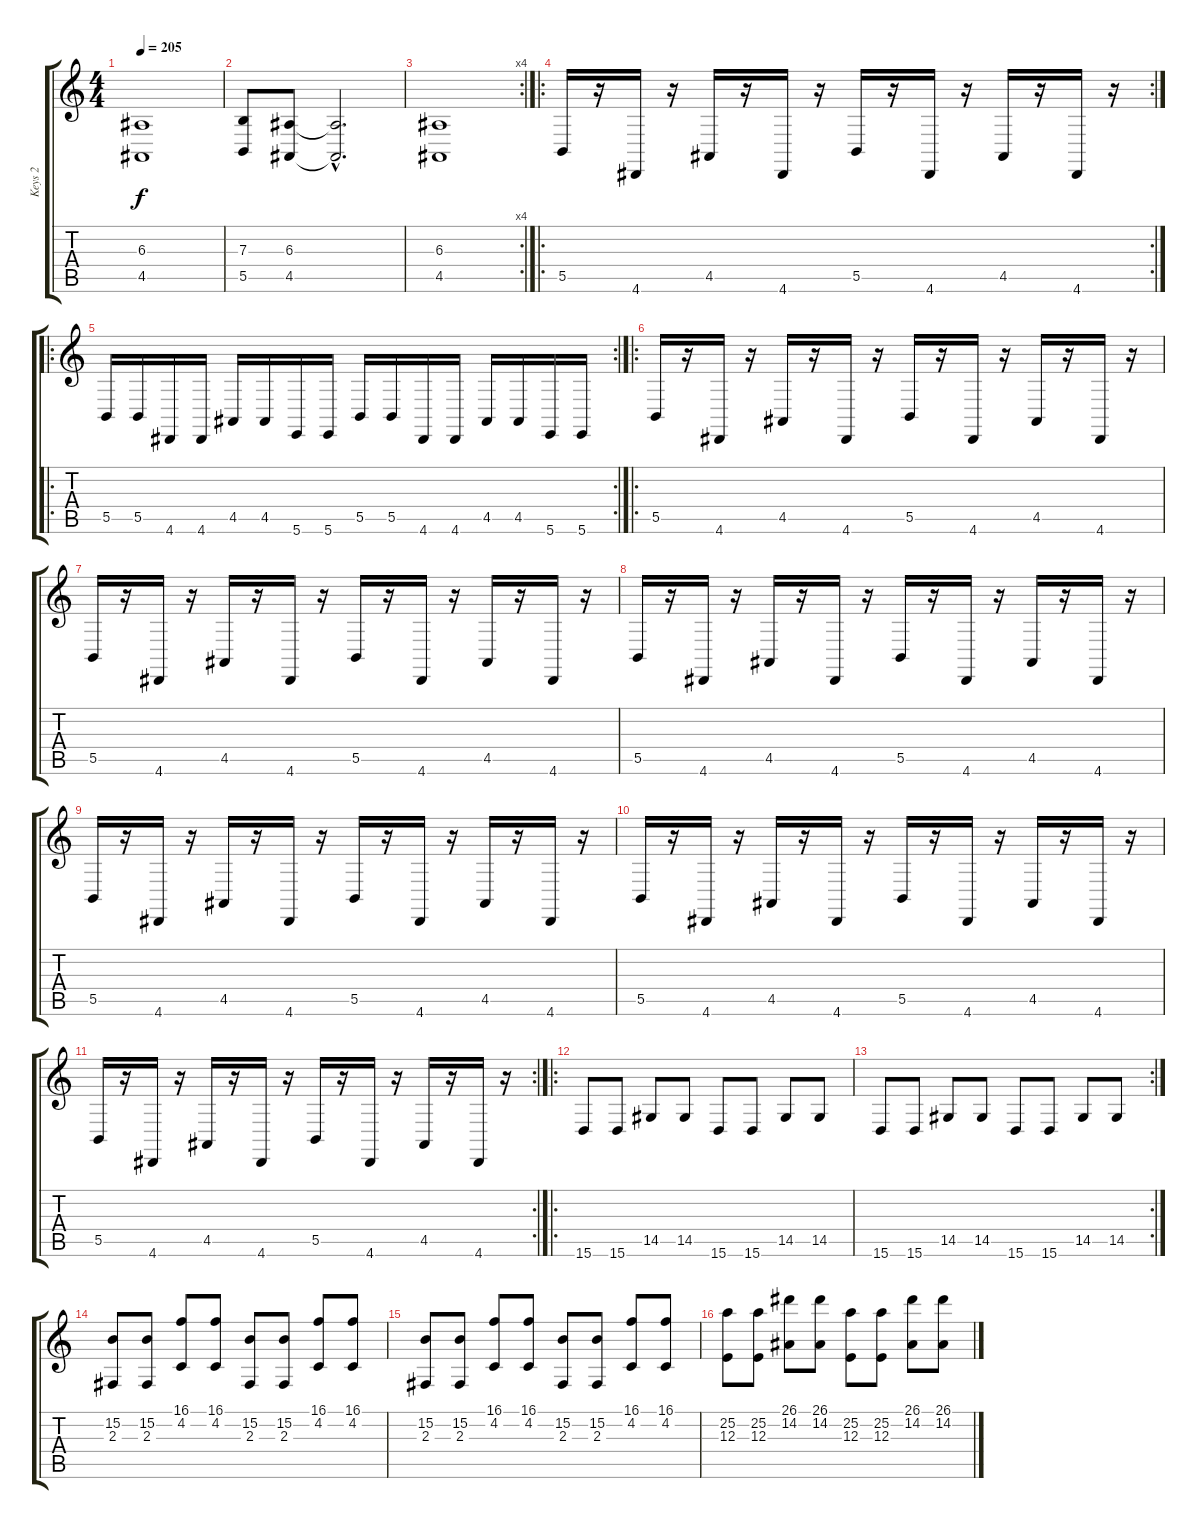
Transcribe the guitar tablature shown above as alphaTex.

\track ("Keys 2" "Keys 2") {instrument accordion}
\staff {score tabs}
\tuning (Db4 Ab3 E3 B2 Gb2 B1) {hide}
\ts (4 4)
\tempo 205
\clef g2
\ks c
(6.3 4.5).1{dy f} |
(7.3 5.5).8 (6.3 4.5).8 (6.3{hac t} 4.5{hac t}).2{d} |
\rc 4
(6.3 4.5).1 |
\ro
\rc 2
5.5.16 r.16 4.6.16 r.16 4.5.16 r.16 4.6.16 r.16 5.5.16 r.16 4.6.16 r.16 4.5.16 r.16 4.6.16 r.16 |
\ro
\rc 2
5.5.16 5.5.16 4.6.16 4.6.16 4.5.16 4.5.16 5.6.16 5.6.16 5.5.16 5.5.16 4.6.16 4.6.16 4.5.16 4.5.16 5.6.16 5.6.16 |
\ro
5.5.16 r.16 4.6.16 r.16 4.5.16 r.16 4.6.16 r.16 5.5.16 r.16 4.6.16 r.16 4.5.16 r.16 4.6.16 r.16 |
5.5.16 r.16 4.6.16 r.16 4.5.16 r.16 4.6.16 r.16 5.5.16 r.16 4.6.16 r.16 4.5.16 r.16 4.6.16 r.16 |
5.5.16 r.16 4.6.16 r.16 4.5.16 r.16 4.6.16 r.16 5.5.16 r.16 4.6.16 r.16 4.5.16 r.16 4.6.16 r.16 |
5.5.16 r.16 4.6.16 r.16 4.5.16 r.16 4.6.16 r.16 5.5.16 r.16 4.6.16 r.16 4.5.16 r.16 4.6.16 r.16 |
5.5.16 r.16 4.6.16 r.16 4.5.16 r.16 4.6.16 r.16 5.5.16 r.16 4.6.16 r.16 4.5.16 r.16 4.6.16 r.16 |
\rc 2
5.5.16 r.16 4.6.16 r.16 4.5.16 r.16 4.6.16 r.16 5.5.16 r.16 4.6.16 r.16 4.5.16 r.16 4.6.16 r.16 |
\ro
15.6.8 15.6.8 14.5.8 14.5.8 15.6.8 15.6.8 14.5.8 14.5.8 |
\rc 2
15.6.8 15.6.8 14.5.8 14.5.8 15.6.8 15.6.8 14.5.8 14.5.8 |
(15.2 2.3).8 (15.2 2.3).8 (16.1 4.2).8 (16.1 4.2).8 (15.2 2.3).8 (15.2 2.3).8 (16.1 4.2).8 (16.1 4.2).8 |
(15.2 2.3).8 (15.2 2.3).8 (16.1 4.2).8 (16.1 4.2).8 (15.2 2.3).8 (15.2 2.3).8 (16.1 4.2).8 (16.1 4.2).8 |
(25.2 12.3).8 (25.2 12.3).8 (26.1 14.2).8 (26.1 14.2).8 (25.2 12.3).8 (25.2 12.3).8 (26.1 14.2).8 (26.1 14.2).8
